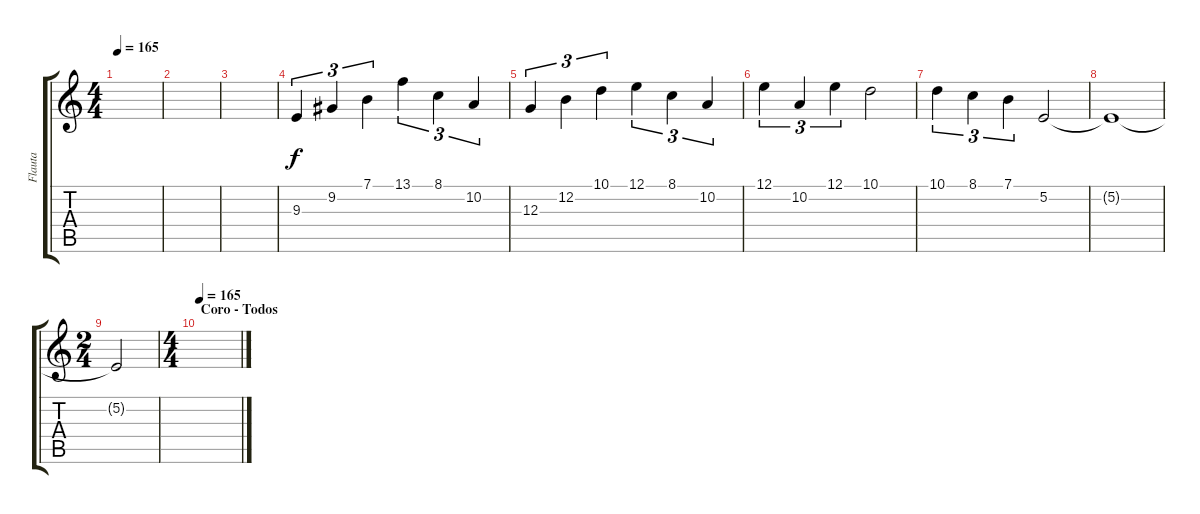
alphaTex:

\track ("Flauta" "Flauta") {instrument flute}
\staff {score tabs}
\tuning (E4 B3 G3 D3 A2 E2) {hide}
\ts (4 4)
\tempo 165
\clef g2
\ks c
|
|
|
9.3.4{tu (3 2)} 9.2.4{tu (3 2)} 7.1.4{tu (3 2)} 13.1.4{tu (3 2)} 8.1.4{tu (3 2)} 10.2.4{tu (3 2)} |
12.3.4{tu (3 2)} 12.2.4{tu (3 2)} 10.1.4{tu (3 2)} 12.1.4{tu (3 2)} 8.1.4{tu (3 2)} 10.2.4{tu (3 2)} |
12.1.4{tu (3 2)} 10.2.4{tu (3 2)} 12.1.4{tu (3 2)} 10.1.2 |
10.1.4{tu (3 2)} 8.1.4{tu (3 2)} 7.1.4{tu (3 2)} 5.2.2 |
5.2{t}.1 |
\ts (2 4)
5.2{t}.2 |
\ts (4 4)
\section ("" "Coro - Todos")
\tempo 165
